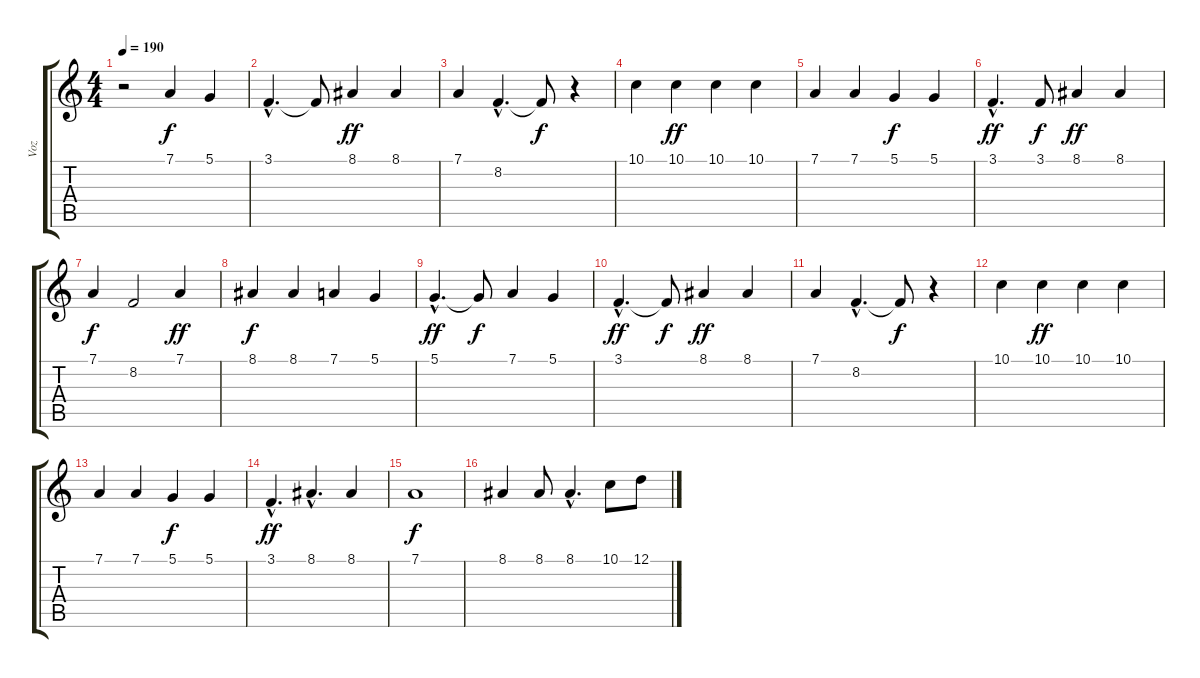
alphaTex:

\track ("Voz" "Voz") {instrument viola}
\staff {score tabs}
\tuning (D4 A3 F3 C3 G2 D2) {hide}
\ts (4 4)
\tempo 190
\clef g2
\ks c
r.2{dy f} 7.1.4 5.1.4 |
3.1{hac}.4{d} 3.1{t}.8 8.1.4{dy ff} 8.1.4 |
7.1.4 8.2{hac}.4{d} 8.2{t}.8{dy f} r.4 |
10.1.4 10.1.4{dy ff} 10.1.4 10.1.4 |
7.1.4 7.1.4 5.1.4{dy f} 5.1.4 |
3.1{hac}.4{d dy ff} 3.1.8{dy f} 8.1.4{dy ff} 8.1.4 |
7.1.4{dy f} 8.2.2 7.1.4{dy ff} |
8.1.4{dy f} 8.1.4 7.1.4 5.1.4 |
5.1{hac}.4{d dy ff} 5.1{t}.8{dy f} 7.1.4 5.1.4 |
3.1{hac}.4{d dy ff} 3.1{t}.8{dy f} 8.1.4{dy ff} 8.1.4 |
7.1.4 8.2{hac}.4{d} 8.2{t}.8{dy f} r.4 |
10.1.4 10.1.4{dy ff} 10.1.4 10.1.4 |
7.1.4 7.1.4 5.1.4{dy f} 5.1.4 |
3.1{hac}.4{d dy ff} 8.1{hac}.4{d} 8.1.4 |
7.1.1{dy f} |
8.1.4 8.1.8 8.1{hac}.4{d} 10.1.8 12.1.8
